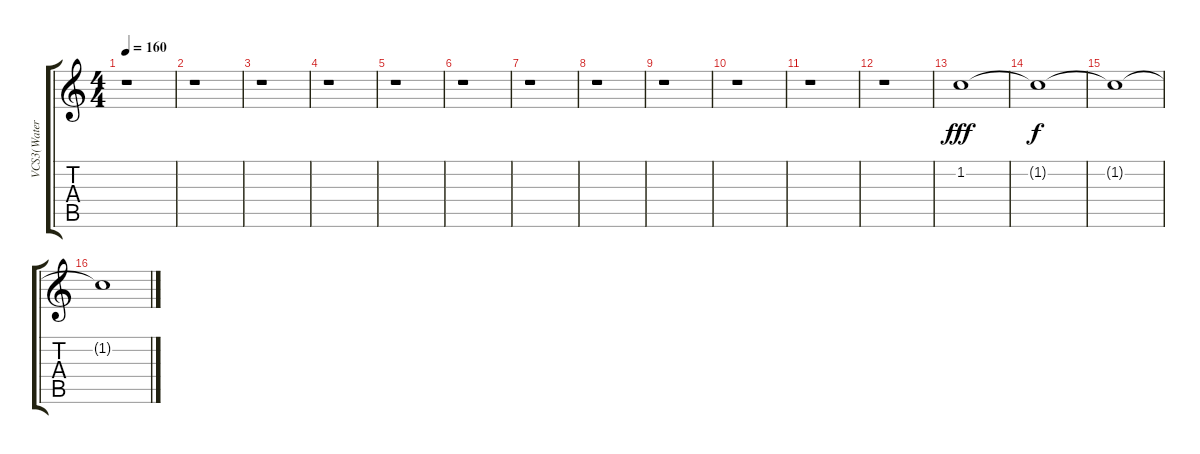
\track ("VCS3(Waters)" "VCS3(Water") {instrument electricbassfinger}
\staff {score tabs}
\tuning (E4 B3 G3 D3 A2 E2) {hide}
\ts (4 4)
\tempo 160
\clef g2
\ks c
r.1{dy fff instrument electricbassfinger} |
r.1 |
r.1 |
r.1 |
r.1 |
r.1 |
r.1 |
r.1 |
r.1 |
r.1 |
r.1 |
r.1 |
1.2.1 |
1.2{t}.1{dy f} |
1.2{t}.1 |
1.2{t}.1
